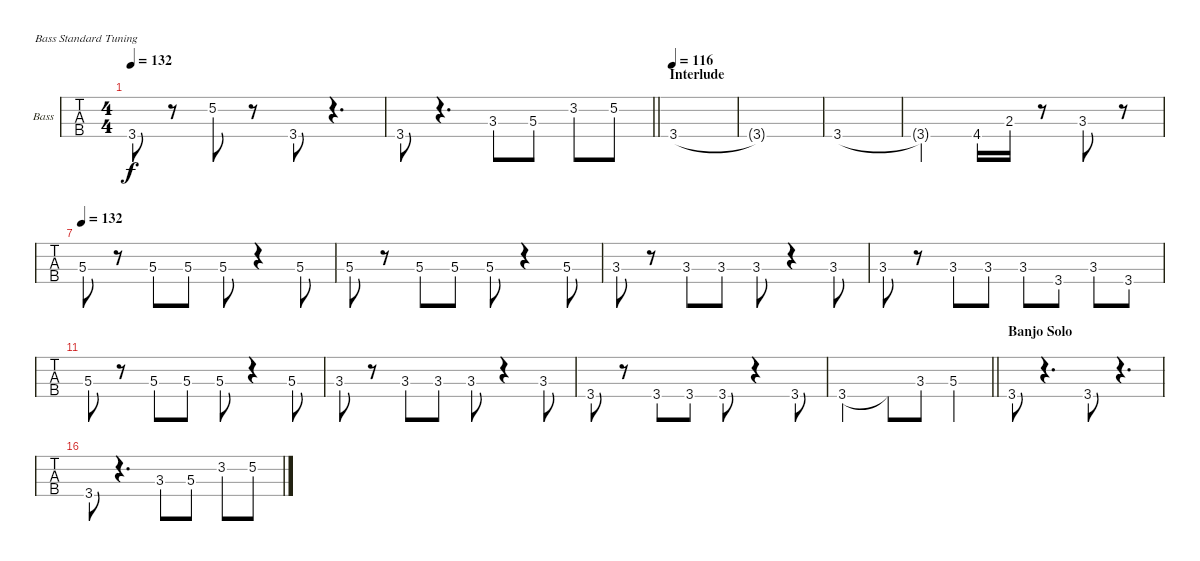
\bracketExtendMode nobrackets
\firstSystemTrackNameOrientation horizontal
\otherSystemsTrackNameOrientation horizontal
\defaultBarNumberDisplay FirstOfSystem
\track ("Bass" "Bass") {instrument electricbassfinger}
\staff {tabs}
\tuning (G2 D2 A1 E1)
\ts (4 4)
\tempo 132
\clef f4
\ks g
3.4.8{dy f} r.8 5.2.8 r.8 3.4.8 r.4{d} |
\barLineRight lightlight
3.4.8 r.4{d} 3.3.8 5.3.8 3.2.8 5.2.8 |
\section ("" "Interlude")
\tempo 116
3.4.1 |
3.4{t}.1 |
3.4.1 |
3.4{t}.2 4.4.16 2.3.16 r.8 3.3.8 r.8 |
\tempo 132
5.3.8 r.8 5.3.8 5.3.8 5.3.8 r.4 5.3.8 |
5.3.8 r.8 5.3.8 5.3.8 5.3.8 r.4 5.3.8 |
3.3.8 r.8 3.3.8 3.3.8 3.3.8 r.4 3.3.8 |
3.3.8 r.8 3.3.8 3.3.8 3.3.8 3.4.8 3.3.8 3.4.8 |
5.3.8 r.8 5.3.8 5.3.8 5.3.8 r.4 5.3.8 |
3.3.8 r.8 3.3.8 3.3.8 3.3.8 r.4 3.3.8 |
3.4.8 r.8 3.4.8 3.4.8 3.4.8 r.4 3.4.8 |
\barLineRight lightlight
3.4.2 3.4{t}.8 3.3.8 5.3.4 |
\section ("" "Banjo Solo")
3.4.8 r.4{d} 3.4.8 r.4{d} |
3.4.8 r.4{d} 3.3.8 5.3.8 3.2.8 5.2.8
